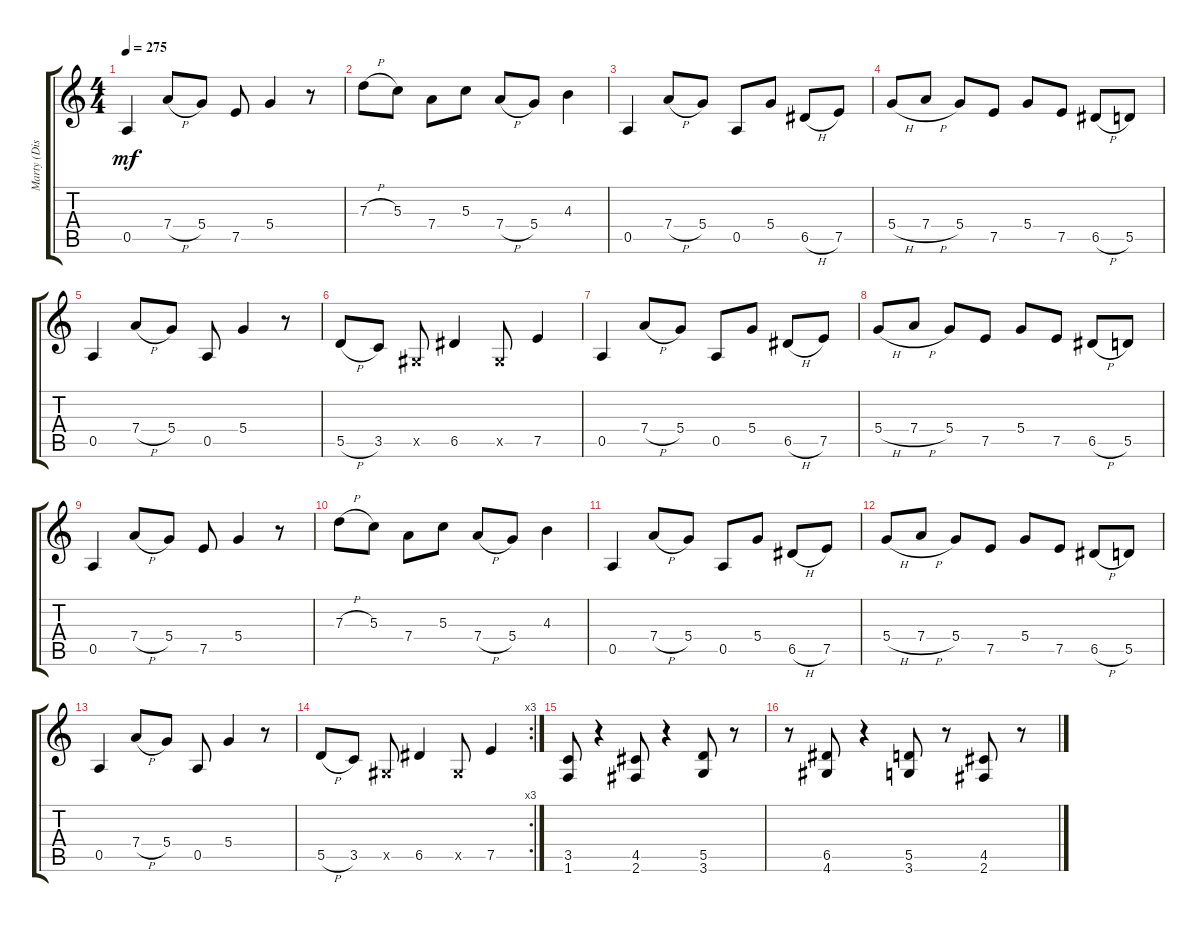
\track ("Marty (Disto Gtr)" "Marty (Dis") {instrument distortionguitar}
\staff {score tabs}
\tuning (E4 B3 G3 D3 A2 E2) {hide}
\ts (4 4)
\tempo 275
\clef g2
\ks c
0.5.4{dy mf} 7.4{h}.8 5.4.8 7.5.8 5.4.4 r.8 |
7.3{h}.8 5.3.8 7.4.8 5.3.8 7.4{h}.8 5.4.8 4.3.4 |
0.5.4 7.4{h}.8 5.4.8 0.5.8 5.4.8 6.5{h}.8 7.5.8 |
5.4{h}.8 7.4{h}.8 5.4.8 7.5.8 5.4.8 7.5.8 6.5{h}.8 5.5.8 |
0.5.4 7.4{h}.8 5.4.8 0.5.8 5.4.4 r.8 |
5.5{h}.8 3.5.8 -1.5{x}.8 6.5.4 -1.5{x}.8 7.5.4 |
0.5.4 7.4{h}.8 5.4.8 0.5.8 5.4.8 6.5{h}.8 7.5.8 |
5.4{h}.8 7.4{h}.8 5.4.8 7.5.8 5.4.8 7.5.8 6.5{h}.8 5.5.8 |
0.5.4 7.4{h}.8 5.4.8 7.5.8 5.4.4 r.8 |
7.3{h}.8 5.3.8 7.4.8 5.3.8 7.4{h}.8 5.4.8 4.3.4 |
0.5.4 7.4{h}.8 5.4.8 0.5.8 5.4.8 6.5{h}.8 7.5.8 |
5.4{h}.8 7.4{h}.8 5.4.8 7.5.8 5.4.8 7.5.8 6.5{h}.8 5.5.8 |
0.5.4 7.4{h}.8 5.4.8 0.5.8 5.4.4 r.8 |
\rc 3
5.5{h}.8 3.5.8 -1.5{x}.8 6.5.4 -1.5{x}.8 7.5.4 |
(3.5 1.6).8 r.4 (4.5 2.6).8 r.4 (5.5 3.6).8 r.8 |
r.8 (6.5 4.6).8 r.4 (5.5 3.6).8 r.8 (4.5 2.6).8 r.8
